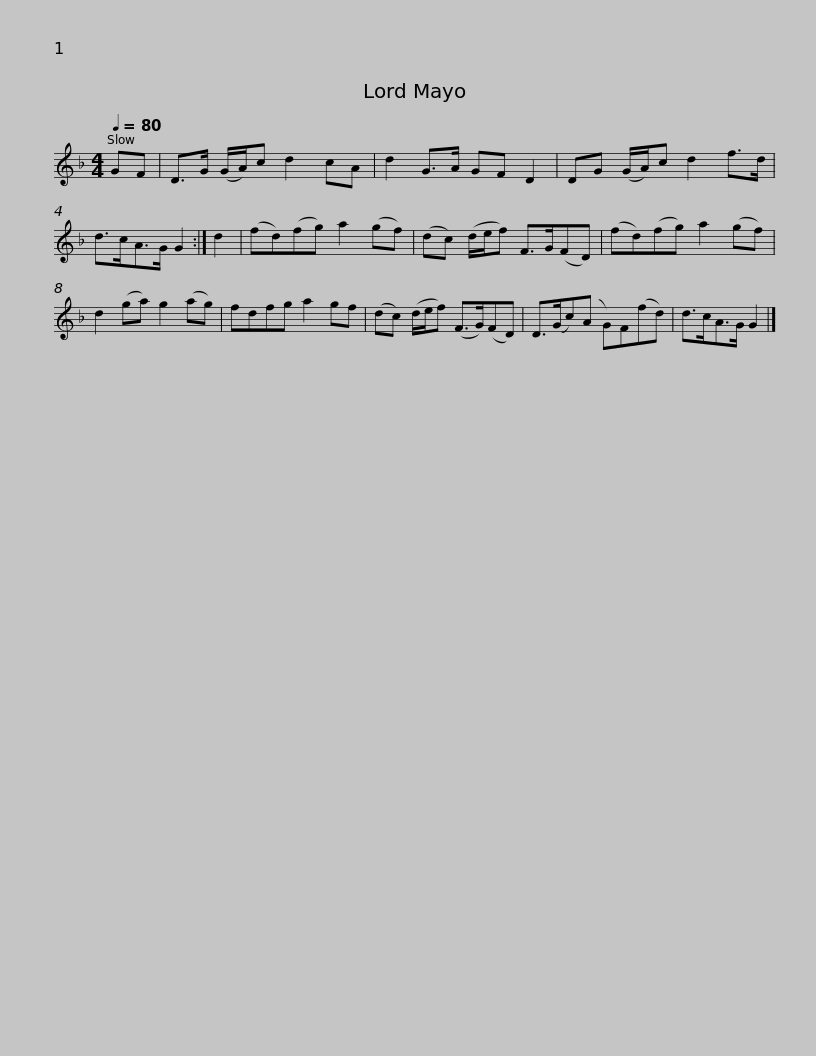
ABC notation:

X:1
L:1/8
Q:1/4=80
M:4/4
I:linebreak $
K:F
V:1 treble
V:1
 GF | D>G (G/A/)c d2 cA | d2 G>A GF D2 | DG (G/A/)c d2 f>d | d>cA>G G2 :| %5
 d2 | (fd)(fg) a2 (gf) |$ (dc) (d/e/f) F>G(FD) | (fd)(fg) a2 (gf) | d2 (ga) g2 (ag) | %10
 fdfg a2 gf | (dc) (d/e/f) (F>G)(FD) |$ D>(Gc)(A G)F(fd) | d>cA>G G2 |] %14
